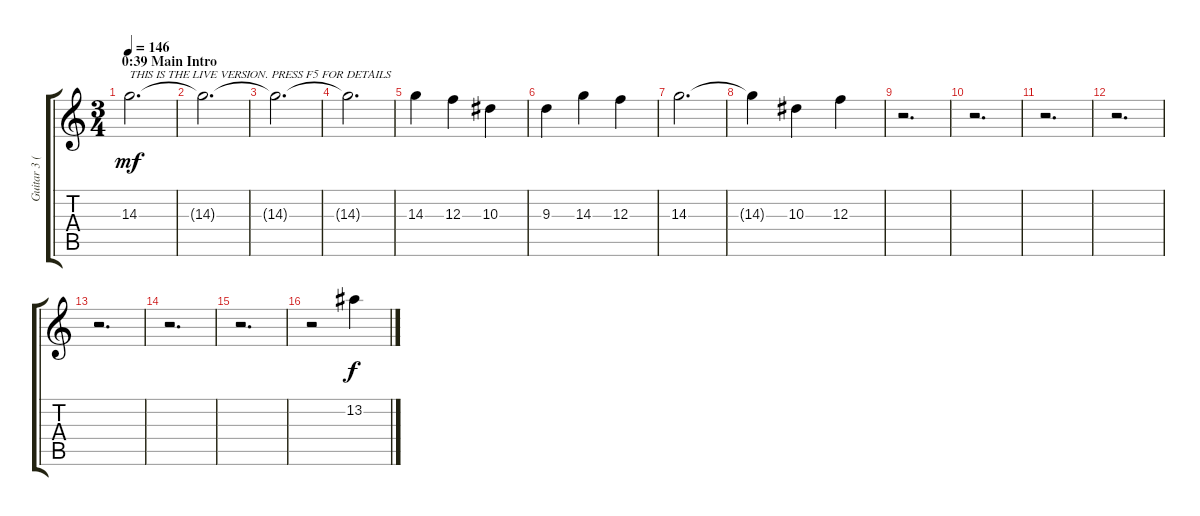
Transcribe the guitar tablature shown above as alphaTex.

\track ("Guitar 3 (Studio/Backing)" "Guitar 3 (") {instrument distortionguitar}
\staff {score tabs}
\tuning (D4 A3 F3 C3 G2 C2) {hide}
\ts (3 4)
\section ("" "0:39 Main Intro")
\tempo 146
\clef g2
\ks c
14.3.2{d txt "THIS IS THE LIVE VERSION. PRESS F5 FOR DETAILS" dy mf} |
14.3{t}.2{d} |
14.3{t}.2{d} |
14.3{t}.2{d} |
14.3.4 12.3.4 10.3.4 |
9.3.4 14.3.4 12.3.4 |
14.3.2{d} |
14.3{t}.4 10.3.4 12.3.4 |
r.2{d} |
r.2{d} |
r.2{d} |
r.2{d} |
r.2{d} |
r.2{d} |
r.2{d} |
r.2 13.2.4{dy f}
